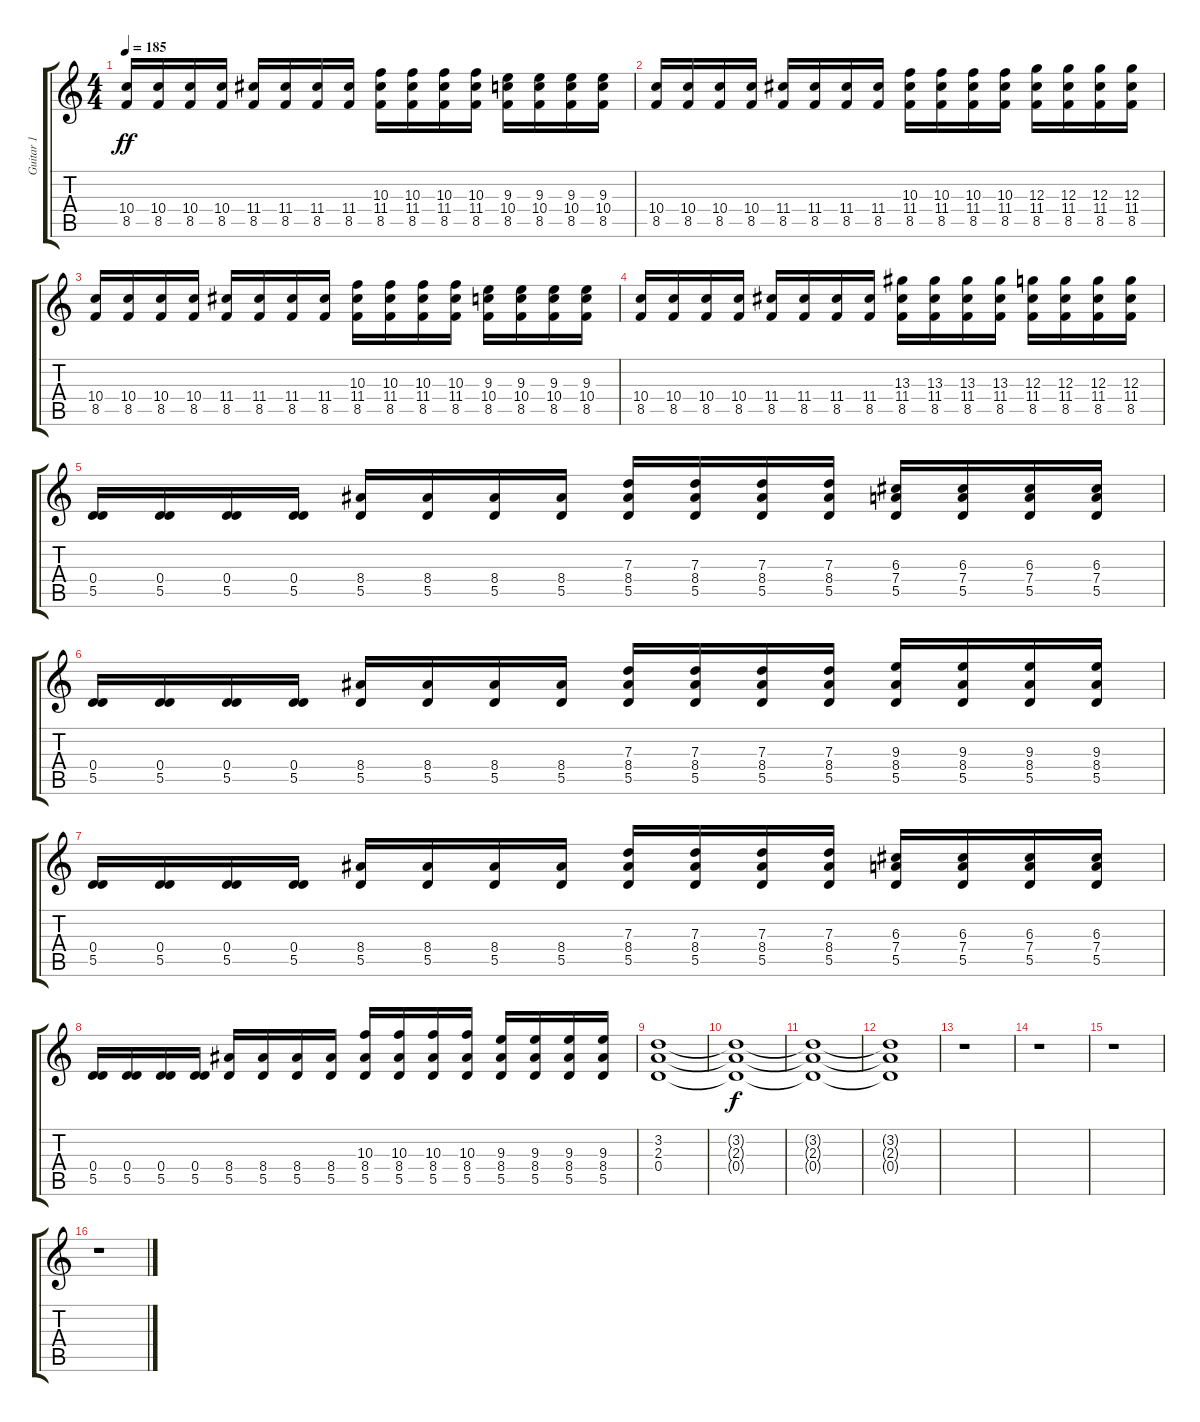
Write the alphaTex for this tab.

\track ("Guitar 1" "Guitar 1") {instrument distortionguitar}
\staff {score tabs}
\tuning (E4 B3 G3 D3 A2 E2) {hide}
\ts (4 4)
\tempo 185
\clef g2
\ks c
(10.4 8.5).16{dy ff} (10.4 8.5).16 (10.4 8.5).16 (10.4 8.5).16 (11.4 8.5).16 (11.4 8.5).16 (11.4 8.5).16 (11.4 8.5).16 (10.3 11.4 8.5).16 (10.3 11.4 8.5).16 (10.3 11.4 8.5).16 (10.3 11.4 8.5).16 (9.3 10.4 8.5).16 (9.3 10.4 8.5).16 (9.3 10.4 8.5).16 (9.3 10.4 8.5).16 |
(10.4 8.5).16 (10.4 8.5).16 (10.4 8.5).16 (10.4 8.5).16 (11.4 8.5).16 (11.4 8.5).16 (11.4 8.5).16 (11.4 8.5).16 (10.3 11.4 8.5).16 (10.3 11.4 8.5).16 (10.3 11.4 8.5).16 (10.3 11.4 8.5).16 (12.3 11.4 8.5).16 (12.3 11.4 8.5).16 (12.3 11.4 8.5).16 (12.3 11.4 8.5).16 |
(10.4 8.5).16 (10.4 8.5).16 (10.4 8.5).16 (10.4 8.5).16 (11.4 8.5).16 (11.4 8.5).16 (11.4 8.5).16 (11.4 8.5).16 (10.3 11.4 8.5).16 (10.3 11.4 8.5).16 (10.3 11.4 8.5).16 (10.3 11.4 8.5).16 (9.3 10.4 8.5).16 (9.3 10.4 8.5).16 (9.3 10.4 8.5).16 (9.3 10.4 8.5).16 |
(10.4 8.5).16 (10.4 8.5).16 (10.4 8.5).16 (10.4 8.5).16 (11.4 8.5).16 (11.4 8.5).16 (11.4 8.5).16 (11.4 8.5).16 (13.3 11.4 8.5).16 (13.3 11.4 8.5).16 (13.3 11.4 8.5).16 (13.3 11.4 8.5).16 (12.3 11.4 8.5).16 (12.3 11.4 8.5).16 (12.3 11.4 8.5).16 (12.3 11.4 8.5).16 |
(0.4 5.5).16 (0.4 5.5).16 (0.4 5.5).16 (0.4 5.5).16 (8.4 5.5).16 (8.4 5.5).16 (8.4 5.5).16 (8.4 5.5).16 (7.3 8.4 5.5).16 (7.3 8.4 5.5).16 (7.3 8.4 5.5).16 (7.3 8.4 5.5).16 (6.3 7.4 5.5).16 (6.3 7.4 5.5).16 (6.3 7.4 5.5).16 (6.3 7.4 5.5).16 |
(0.4 5.5).16 (0.4 5.5).16 (0.4 5.5).16 (0.4 5.5).16 (8.4 5.5).16 (8.4 5.5).16 (8.4 5.5).16 (8.4 5.5).16 (7.3 8.4 5.5).16 (7.3 8.4 5.5).16 (7.3 8.4 5.5).16 (7.3 8.4 5.5).16 (9.3 8.4 5.5).16 (9.3 8.4 5.5).16 (9.3 8.4 5.5).16 (9.3 8.4 5.5).16 |
(0.4 5.5).16 (0.4 5.5).16 (0.4 5.5).16 (0.4 5.5).16 (8.4 5.5).16 (8.4 5.5).16 (8.4 5.5).16 (8.4 5.5).16 (7.3 8.4 5.5).16 (7.3 8.4 5.5).16 (7.3 8.4 5.5).16 (7.3 8.4 5.5).16 (6.3 7.4 5.5).16 (6.3 7.4 5.5).16 (6.3 7.4 5.5).16 (6.3 7.4 5.5).16 |
(0.4 5.5).16 (0.4 5.5).16 (0.4 5.5).16 (0.4 5.5).16 (8.4 5.5).16 (8.4 5.5).16 (8.4 5.5).16 (8.4 5.5).16 (10.3 8.4 5.5).16 (10.3 8.4 5.5).16 (10.3 8.4 5.5).16 (10.3 8.4 5.5).16 (9.3 8.4 5.5).16 (9.3 8.4 5.5).16 (9.3 8.4 5.5).16 (9.3 8.4 5.5).16 |
(3.2 2.3 0.4).1 |
(3.2{t} 2.3{t} 0.4{t}).1{dy f} |
(3.2{t} 2.3{t} 0.4{t}).1 |
(3.2{t} 2.3{t} 0.4{t}).1 |
r.1 |
r.1 |
r.1 |
r.1
